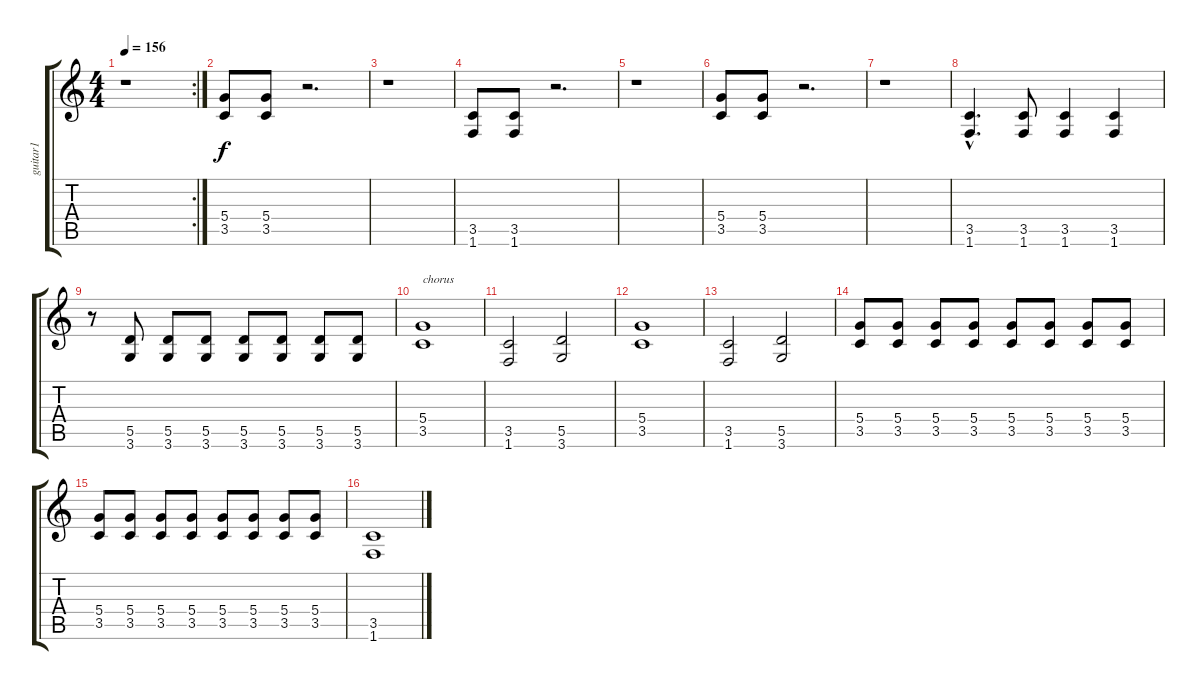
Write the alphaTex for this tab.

\track ("guitar1" "guitar1") {instrument overdrivenguitar}
\staff {score tabs}
\tuning (E4 B3 G3 D3 A2 E2) {hide}
\rc 2
\ts (4 4)
\tempo 156
\clef g2
\ks c
r.1{dy f} |
(5.4 3.5).8 (5.4 3.5).8 r.2{d} |
r.1 |
(3.5 1.6).8 (3.5 1.6).8 r.2{d} |
r.1 |
(5.4 3.5).8 (5.4 3.5).8 r.2{d} |
r.1 |
(3.5{hac} 1.6{hac}).4{d} (3.5 1.6).8 (3.5 1.6).4 (3.5 1.6).4 |
r.8 (5.5 3.6).8 (5.5 3.6).8 (5.5 3.6).8 (5.5 3.6).8 (5.5 3.6).8 (5.5 3.6).8 (5.5 3.6).8 |
(5.4 3.5).1{txt "chorus"} |
(3.5 1.6).2 (5.5 3.6).2 |
(5.4 3.5).1 |
(3.5 1.6).2 (5.5 3.6).2 |
(5.4 3.5).8 (5.4 3.5).8 (5.4 3.5).8 (5.4 3.5).8 (5.4 3.5).8 (5.4 3.5).8 (5.4 3.5).8 (5.4 3.5).8 |
(5.4 3.5).8 (5.4 3.5).8 (5.4 3.5).8 (5.4 3.5).8 (5.4 3.5).8 (5.4 3.5).8 (5.4 3.5).8 (5.4 3.5).8 |
(3.5 1.6).1
